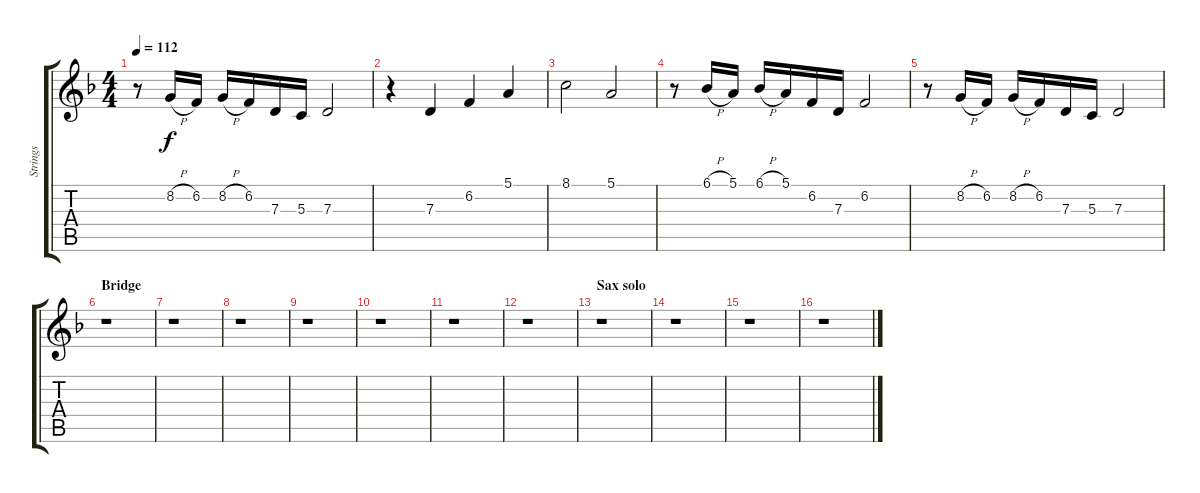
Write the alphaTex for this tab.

\track ("Strings" "Strings") {instrument synthstrings1}
\staff {score tabs}
\tuning (E4 B3 G3 D3 A2 E2) {hide}
\ts (4 4)
\tempo 112
\clef g2
\ks f
r.8{dy f} 8.2{h}.16 6.2.16 8.2{h}.16 6.2.16 7.3.16 5.3.16 7.3.2 |
r.4 7.3.4 6.2.4 5.1.4 |
8.1.2 5.1.2 |
r.8 6.1{h}.16 5.1.16 6.1{h}.16 5.1.16 6.2.16 7.3.16 6.2.2 |
r.8 8.2{h}.16 6.2.16 8.2{h}.16 6.2.16 7.3.16 5.3.16 7.3.2 |
\section ("" "Bridge")
r.1 |
r.1 |
r.1 |
r.1 |
r.1 |
r.1 |
r.1 |
\section ("" "Sax solo")
r.1 |
r.1 |
r.1 |
r.1
